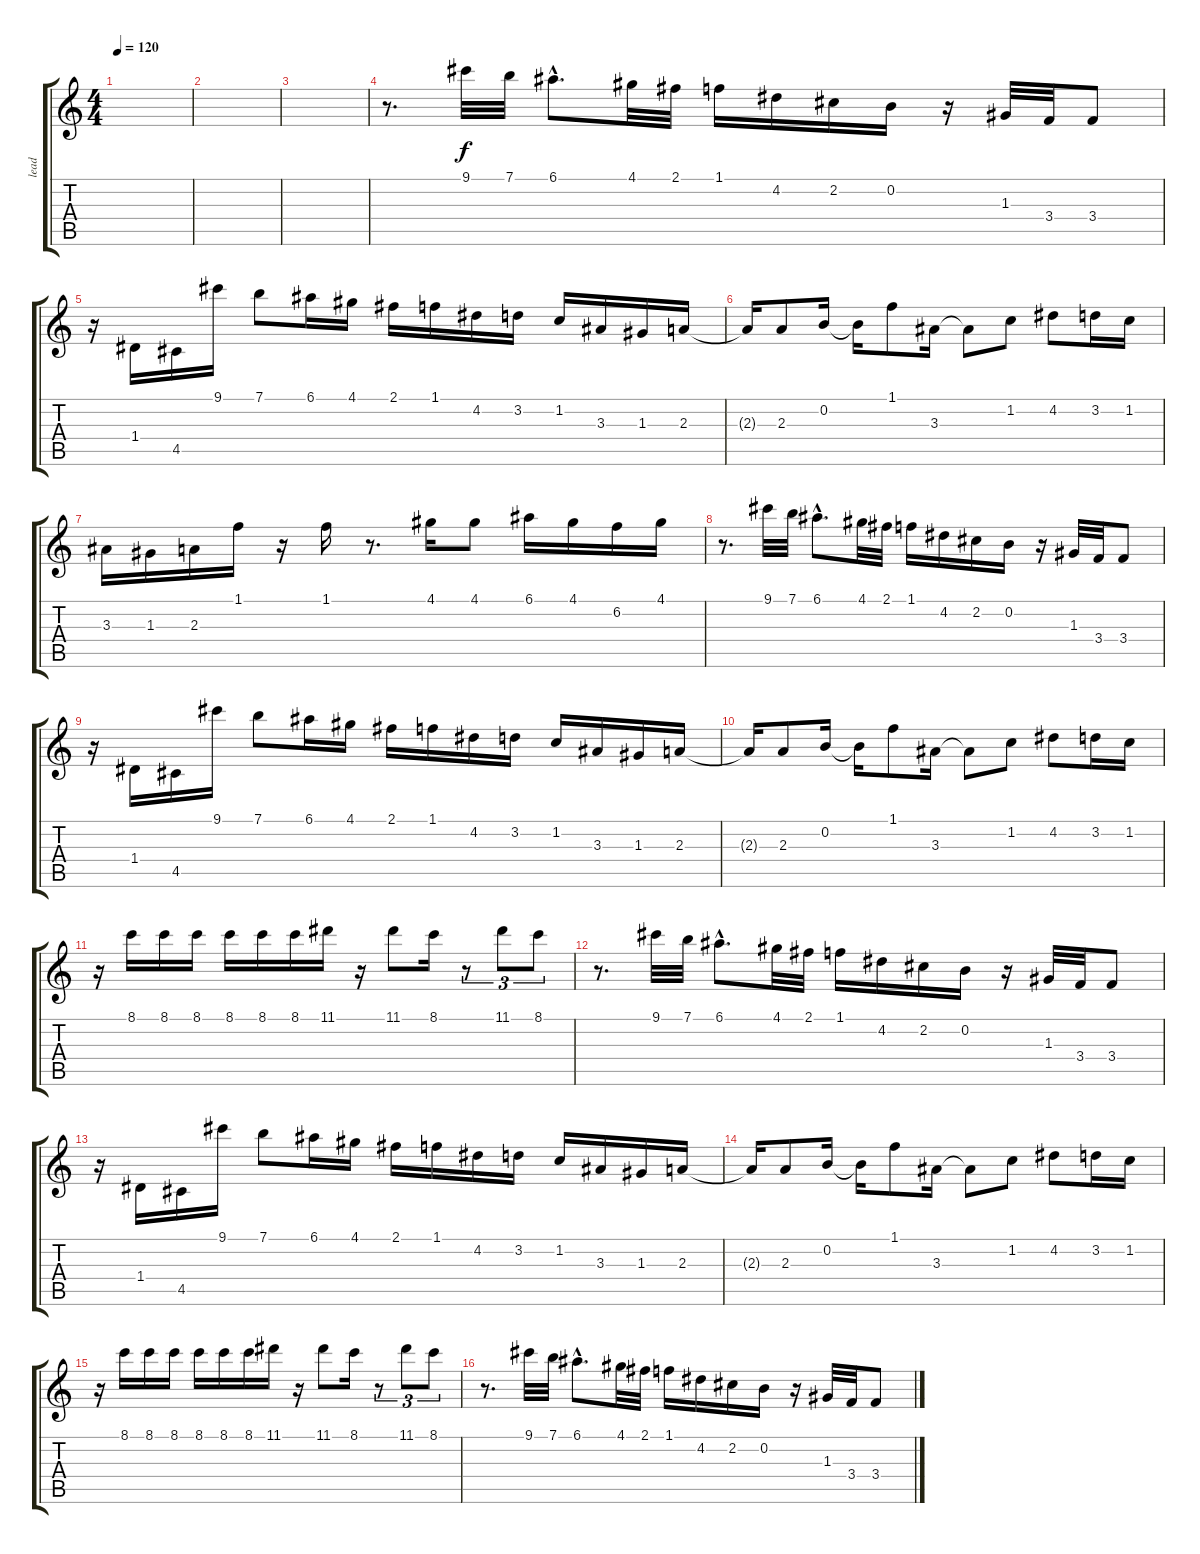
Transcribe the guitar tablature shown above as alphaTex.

\track ("lead" "lead") {instrument electricguitarjazz}
\staff {score tabs}
\tuning (E4 B3 G3 D3 A2 E2) {hide}
\ts (4 4)
\tempo 120
\clef g2
\ks c
|
|
|
r.8{d} 9.1.32 7.1.32 6.1{hac}.8{d} 4.1.32 2.1.32 1.1.16 4.2.16 2.2.16 0.2.16 r.16 1.3.32 3.4.32 3.4.8 |
r.16 1.4.16 4.5.16 9.1.16 7.1.8 6.1.16 4.1.16 2.1.16 1.1.16 4.2.16 3.2.16 1.2.16 3.3.16 1.3.16 2.3.16 |
2.3{t}.16 2.3.8 0.2.16 0.2{t}.16 1.1.8 3.3.16 3.3{t}.8 1.2.8 4.2.8 3.2.16 1.2.16 |
3.3.16 1.3.16 2.3.16 1.1.16 r.16 1.1.16 r.8{d} 4.1.16 4.1.8 6.1.16 4.1.16 6.2.16 4.1.16 |
r.8{d} 9.1.32 7.1.32 6.1{hac}.8{d} 4.1.32 2.1.32 1.1.16 4.2.16 2.2.16 0.2.16 r.16 1.3.32 3.4.32 3.4.8 |
r.16 1.4.16 4.5.16 9.1.16 7.1.8 6.1.16 4.1.16 2.1.16 1.1.16 4.2.16 3.2.16 1.2.16 3.3.16 1.3.16 2.3.16 |
2.3{t}.16 2.3.8 0.2.16 0.2{t}.16 1.1.8 3.3.16 3.3{t}.8 1.2.8 4.2.8 3.2.16 1.2.16 |
r.16 8.1.16 8.1.16 8.1.16 8.1.16 8.1.16 8.1.16 11.1.16 r.16 11.1.8 8.1.16 r.8{tu (3 2)} 11.1.8{tu (3 2)} 8.1.8{tu (3 2)} |
r.8{d} 9.1.32 7.1.32 6.1{hac}.8{d} 4.1.32 2.1.32 1.1.16 4.2.16 2.2.16 0.2.16 r.16 1.3.32 3.4.32 3.4.8 |
r.16 1.4.16 4.5.16 9.1.16 7.1.8 6.1.16 4.1.16 2.1.16 1.1.16 4.2.16 3.2.16 1.2.16 3.3.16 1.3.16 2.3.16 |
2.3{t}.16 2.3.8 0.2.16 0.2{t}.16 1.1.8 3.3.16 3.3{t}.8 1.2.8 4.2.8 3.2.16 1.2.16 |
r.16 8.1.16 8.1.16 8.1.16 8.1.16 8.1.16 8.1.16 11.1.16 r.16 11.1.8 8.1.16 r.8{tu (3 2)} 11.1.8{tu (3 2)} 8.1.8{tu (3 2)} |
r.8{d} 9.1.32 7.1.32 6.1{hac}.8{d} 4.1.32 2.1.32 1.1.16 4.2.16 2.2.16 0.2.16 r.16 1.3.32 3.4.32 3.4.8
